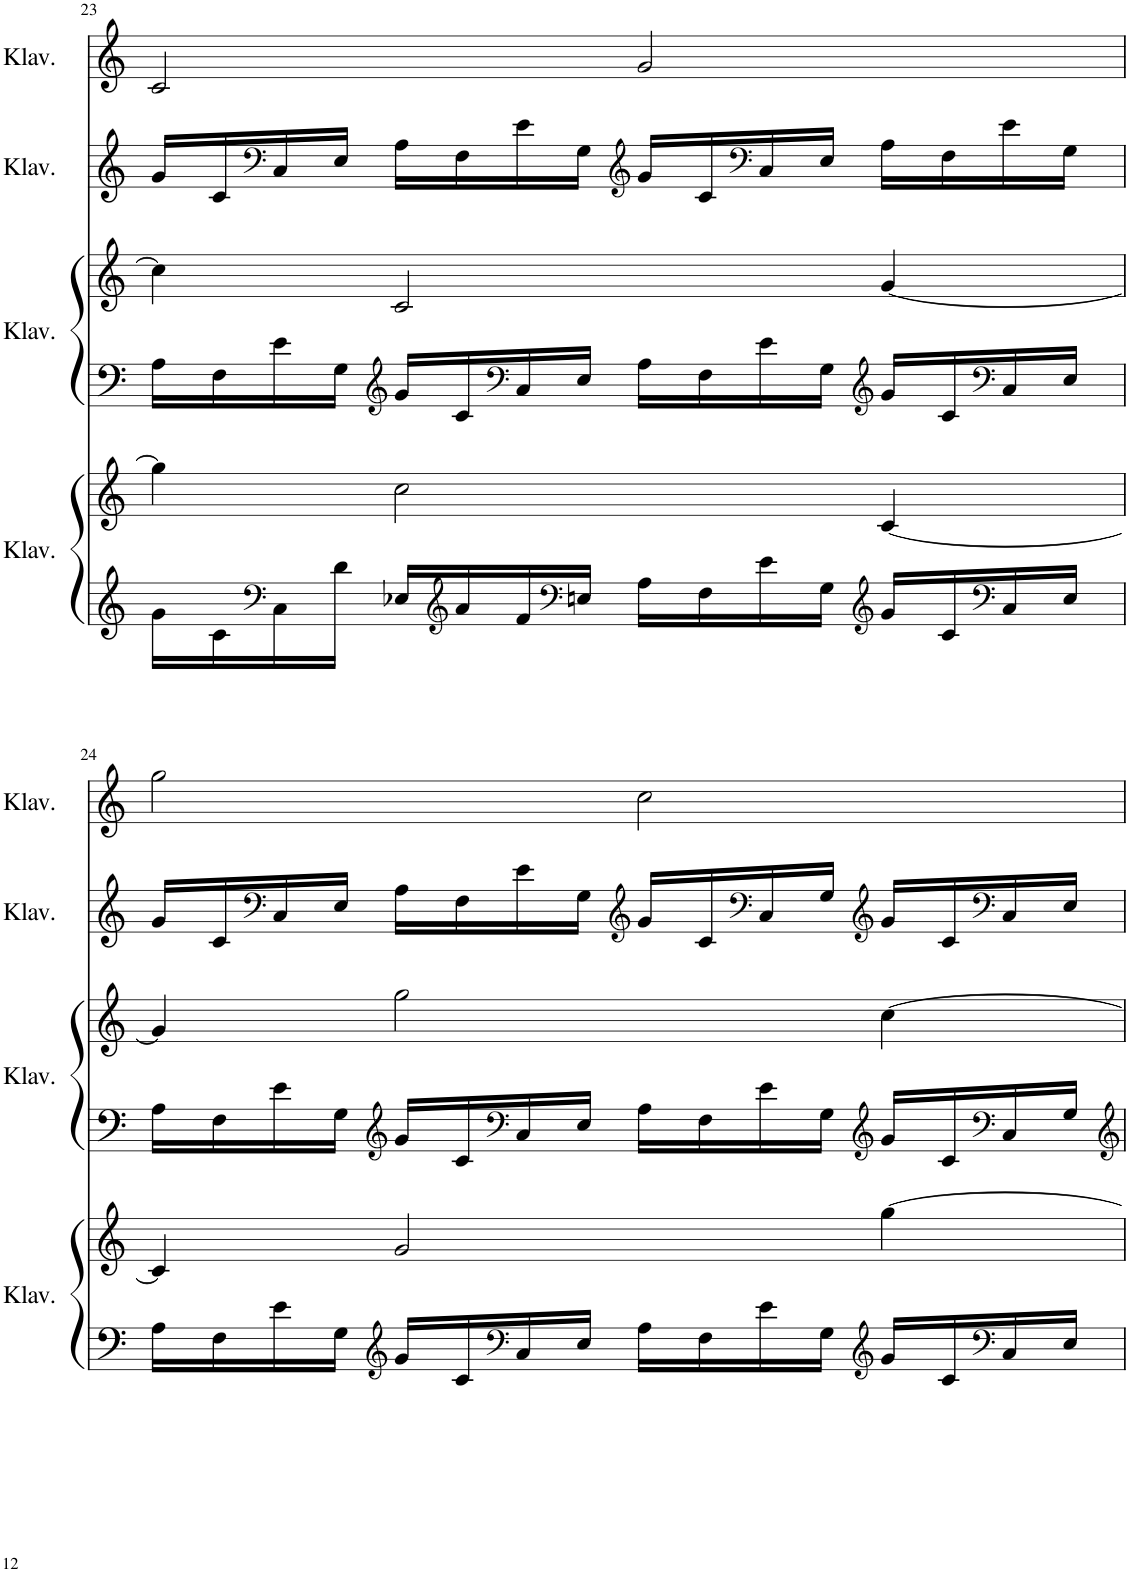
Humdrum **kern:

**kern	**kern	**kern	**kern	**kern	**kern
*part4	*part4	*part3	*part3	*part2	*part1
*staff6	*staff5	*staff4	*staff3	*staff2	*staff1
*I"Klavier	*	*I"Klavier	*	*I"Klavier	*I"Klavier
*I'Klav.	*	*I'Klav.	*	*I'Klav.	*I'Klav.
!!LO:PB:g=z
*clefG2	*clefG2	*clefF4	*clefG2	*clefF4	*clefG2
*k[]	*k[]	*k[]	*k[]	*k[]	*k[]
*M4/4	*M4/4	*M4/4	*M4/4	*M4/4	*M4/4
=23	=23	=23	=23	=23	=23
16g\LL	4gg\]	16A\LL	4cc\]	16g/LL	2c/
16c\	.	16F\	.	16c/	.
*clefF4	*	*	*	*clefF4	*
16C\	.	16e\	.	16C/	.
16d\JJ	.	16G\JJ	.	16E/JJ	.
*	*	*clefG2	*	*	*
16E-X/LL	2cc\	16g/LL	2c/	16A\LL	.
*clefG2	*	*	*	*	*
16a/	.	16c/	.	16F\	.
*	*	*clefF4	*	*	*
16f/	.	16C/	.	16e\	.
*clefF4	*	*	*	*	*
16En/JJ	.	16E/JJ	.	16G\JJ	.
*	*	*	*	*clefG2	*
16A\LL	.	16A\LL	.	16g/LL	2g/
16F\	.	16F\	.	16c/	.
*	*	*	*	*clefF4	*
16e\	.	16e\	.	16C/	.
16G\JJ	.	16G\JJ	.	16E/JJ	.
*clefG2	*	*clefG2	*	*	*
16g/LL	[4c/	16g/LL	[4g/	16A\LL	.
16c/	.	16c/	.	16F\	.
*clefF4	*	*clefF4	*	*	*
16C/	.	16C/	.	16e\	.
16E/JJ	.	16E/JJ	.	16G\JJ	.
!!LO:LB:g=z
=24	=24	=24	=24	=24	=24
16A\LL	4c/]	16A\LL	4g/]	16g/LL	2gg\
16F\	.	16F\	.	16c/	.
*	*	*	*	*clefF4	*
16e\	.	16e\	.	16C/	.
16G\JJ	.	16G\JJ	.	16E/JJ	.
*clefG2	*	*clefG2	*	*	*
16g/LL	2g/	16g/LL	2gg\	16A\LL	.
16c/	.	16c/	.	16F\	.
*clefF4	*	*clefF4	*	*	*
16C/	.	16C/	.	16e\	.
16E/JJ	.	16E/JJ	.	16G\JJ	.
*	*	*	*	*clefG2	*
16A\LL	.	16A\LL	.	16g/LL	2cc\
16F\	.	16F\	.	16c/	.
*	*	*	*	*clefF4	*
16e\	.	16e\	.	16C/	.
16G\JJ	.	16G\JJ	.	16G/JJ	.
*clefG2	*	*clefG2	*	*clefG2	*
16g/LL	[4gg\	16g/LL	[4cc\	16g/LL	.
16c/	.	16c/	.	16c/	.
*clefF4	*	*clefF4	*	*clefF4	*
16C/	.	16C/	.	16C/	.
16E/JJ	.	16G/JJ	.	16E/JJ	.
=	=	=	=	=	=
*-	*-	*-	*-	*-	*-
